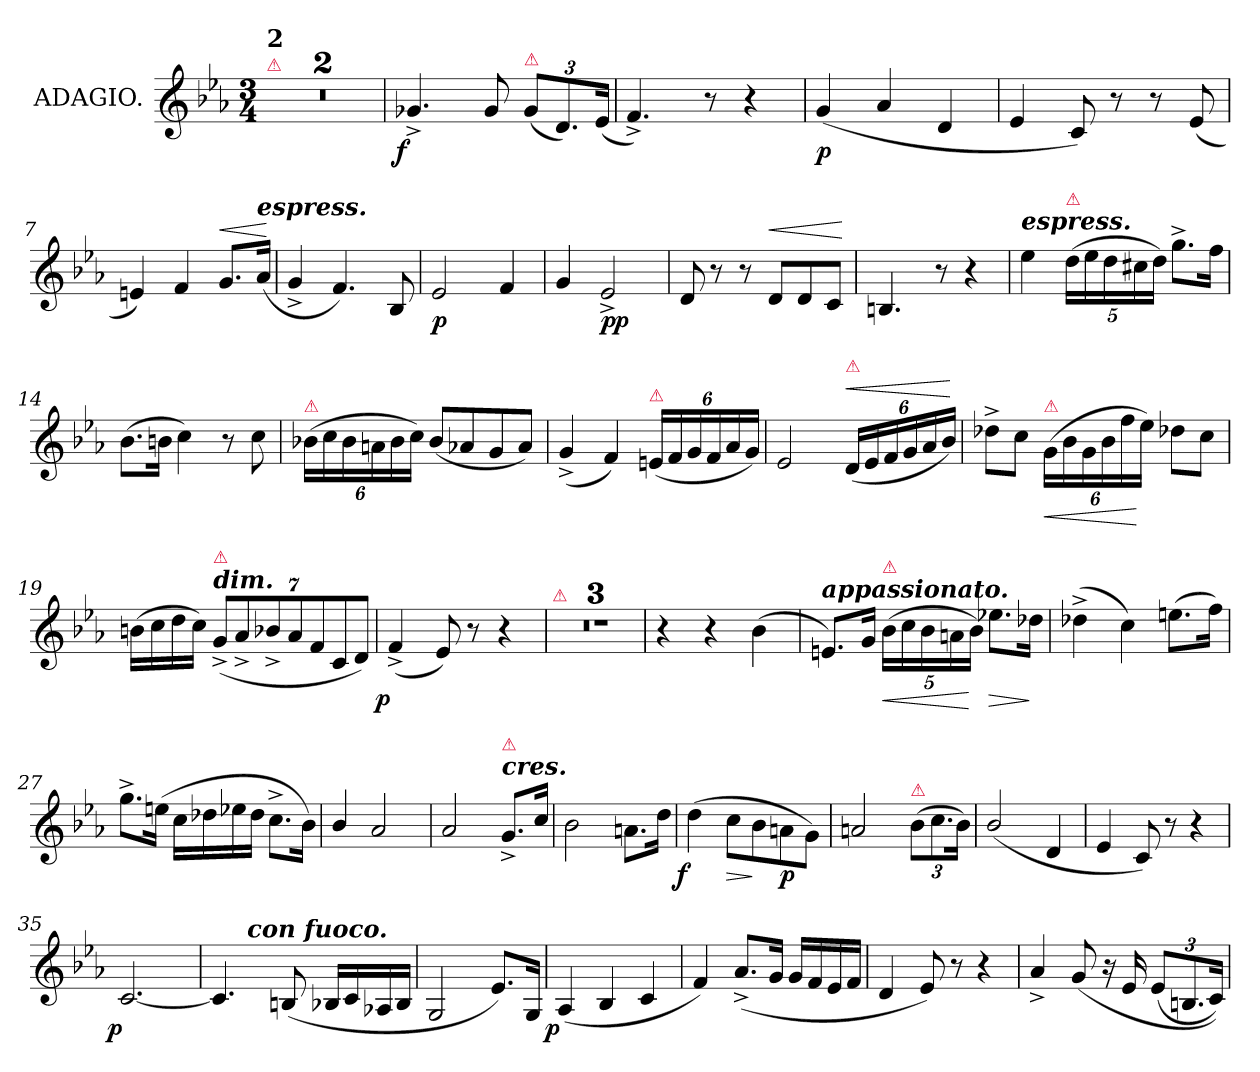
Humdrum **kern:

**kern	**dynam
*part1	*part1
*staff1	*staff1
*I" ADAGIO.	*
*clefG2	*
*k[b-e-a-]	*
*c:	*
!!LO:TX:omd:t=SOSTENUTO.
*M3/4	*
=1	=1
!LO:TX:a:color=crimson:t=⚠	!
!LO:TX:a:B:t=2	!
2.r	.
=2	=2
2.r	.
=3	=3
!	!LO:DY:rj
4.g-X^<	f
8g-	.
!LO:TX:a:color=crimson:t=⚠	!
(<12g-L	.
12.d)	.
(<24e-Jk	.
=4	=4
4.f^>)	.
8r	.
4r	.
=5	=5
(<4g	p
4a-	.
4d	.
=6	=6
4e-	.
8c)	.
8r	.
8r	.
(<8e-	.
=7	=7
4en)	.
4f	.
!	!LO:HP:a
8.gL	<
!LO:TX:a:Bi:t=espress.	!
(<16a-Jk	.
.	[
=8	=8
4g^>	.
4.f)	.
8B-	.
=9	=9
2e-	p
4f	.
=10	=10
4g	.
2e-^>	pp
=11	=11
8d	.
8r	.
8r	.
!	!LO:HP:a
8dL	<
8d	.
8cJ	.
.	[
=12	=12
4.Bn	.
8r	.
4r	.
=13	=13
!LO:TX:a:Bi:t=espress.	!
4ee-	.
!LO:TX:a:color=crimson:t=⚠	!
(>20ddLL	.
20ee-	.
20dd	.
20cc#X	.
20ddJJ)	.
8.gg^<L	.
16ffJk	.
=14	=14
(>8.b-L	.
16bnJk	.
4cc)	.
8r	.
8cc	.
=15	=15
!LO:TX:a:color=crimson:t=⚠	!
(>24b-XLL	.
24cc	.
24b-	.
24an	.
24b-	.
24ccJJ)	.
(<8b-/L	.
8a-X/	.
8g/	.
8a-/J)	.
=16	=16
(<4g^<	.
4f)	.
!LO:TX:a:color=crimson:t=⚠	!
(<24enLL	.
24f	.
24g	.
24f	.
24a-	.
24gJJ)	.
=17	=17
2e-	.
!LO:TX:a:color=crimson:t=⚠	!
!	!LO:HP:a
(<24dLL	<
24e-	.
24f	.
24g	.
24a-	.
24b-JJ)	.
.	[
=18	=18
8dd-X^>L	.
8ccJ	.
!LO:TX:a:color=crimson:t=⚠	!
!	!LO:HP:b
(>24gLL	<
24b-	.
24g	.
24b-	.
24ff	.
24ee-JJ)	[
8dd-XL	.
8ccJ	.
=19	=19
(>16bnLL	.
16cc	.
16dd	.
16ccJJ)	.
!LO:TX:Bi:t=dim.	!
!LO:TX:a:color=crimson:t=⚠	!
(<14g^>L	.
14a-^>	.
14b-X^>	.
14a-	.
14f	.
14c	.
14dJ)	.
=20	=20
!	!LO:DY:rj
(<4f^<	p
8e-)	.
8r	.
4r	.
=21	=21
!LO:TX:a:color=crimson:t=⚠	!
2.rdd	.
=22	=22
2.rdd	.
=23	=23
2.rdd	.
=24	=24
4r	.
4r	.
(4b-	.
=25	=25
!LO:TX:a:Bi:t=appassionato.	!
8.enL)	.
16gJk	.
!LO:TX:a:color=crimson:t=⚠	!
!	!LO:HP:b
(>20b-LL	<
20cc	.
20b-	.
20an	.
20b-JJ)	[
!	!LO:HP:b
8.ee-XL	>
16dd-XJk	]
=26	=26
(>4dd-X^<	.
4cc)	.
(8.eenL	.
16ffJk)	.
=27	=27
8.gg^<L	.
(>16eenJk	.
16ccLL	.
16dd-X	.
16ee-X	.
16dd-JJ	.
8.cc^<L	.
16b-Jk)	.
=28	=28
4b-/	.
2a-	.
=29	=29
2a-	.
!LO:TX:Bi:t=cres.	!
!LO:TX:a:color=crimson:t=⚠	!
8.g^<L	.
16ccJk	.
=30	=30
2b-	.
8.anL	.
16ddJk	.
=31	=31
!	!LO:DY:rj
(>4dd	f
!	!LO:HP:b
8cc\L	>
8b-\	]
8an\	p
8g\J)	.
=32	=32
2an	.
!LO:TX:a:color=crimson:t=⚠	!
(12b-L	.
12.cc	.
24b-Jk)	.
=33	=33
(<2b-/	.
4d	.
=34	=34
4e-	.
8c)	.
8r	.
4r	.
=35	=35
!	!LO:DY:rj
[2.c	p
=36	=36
*^	*
4.c]	8.ryy	.
!	!LO:TX:a:Bi:t=con fuoco.	!
.	2ryy	.
(<8Bn	.	.
16B-XLL	.	.
16c	.	.
16A-X	.	.
16B-JJ	16ryy	.
*v	*v	*
=37	=37
2G	.
8.e-L)	.
16GJk	.
=38	=38
!	!LO:DY:rj
(<4A-	p
4B-	.
4c	.
=39	=39
4f)	.
(<8.a-^<L	.
16gJk	.
16gLL	.
16f	.
16e-	.
16fJJ	.
=40	=40
4d	.
8e-)	.
8r	.
4r	.
=41	=41
4a-^<	.
(<8g	.
16r	.
16e-	.
(>12e-L	.
12.Bn	.
24cJk))	.
=	=
*-	*-
